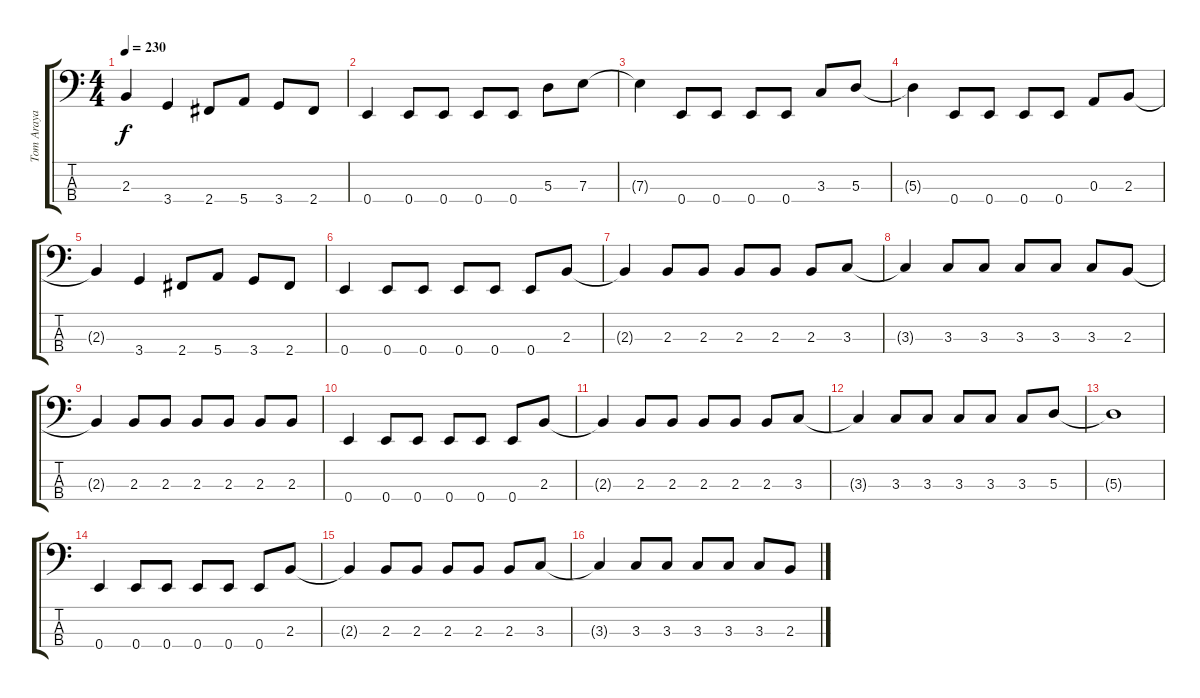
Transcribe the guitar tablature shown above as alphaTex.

\track ("Tom Araya" "Tom Araya") {instrument electricbassfinger}
\staff {score tabs}
\tuning (G2 D2 A1 E1) {hide}
\ts (4 4)
\tempo 230
\clef f4
\ks c
2.3{t}.4{dy f} 3.4.4 2.4.8 5.4.8 3.4.8 2.4.8 |
0.4.4 0.4.8 0.4.8 0.4.8 0.4.8 5.3.8 7.3.8 |
7.3{t}.4 0.4.8 0.4.8 0.4.8 0.4.8 3.3.8 5.3.8 |
5.3{t}.4 0.4.8 0.4.8 0.4.8 0.4.8 0.3.8 2.3.8 |
2.3{t}.4 3.4.4 2.4.8 5.4.8 3.4.8 2.4.8 |
0.4.4 0.4.8 0.4.8 0.4.8 0.4.8 0.4.8 2.3.8 |
2.3{t}.4 2.3.8 2.3.8 2.3.8 2.3.8 2.3.8 3.3.8 |
3.3{t}.4 3.3.8 3.3.8 3.3.8 3.3.8 3.3.8 2.3.8 |
2.3{t}.4 2.3.8 2.3.8 2.3.8 2.3.8 2.3.8 2.3.8 |
0.4.4 0.4.8 0.4.8 0.4.8 0.4.8 0.4.8 2.3.8 |
2.3{t}.4 2.3.8 2.3.8 2.3.8 2.3.8 2.3.8 3.3.8 |
3.3{t}.4 3.3.8 3.3.8 3.3.8 3.3.8 3.3.8 5.3.8 |
5.3{t}.1 |
0.4.4 0.4.8 0.4.8 0.4.8 0.4.8 0.4.8 2.3.8 |
2.3{t}.4 2.3.8 2.3.8 2.3.8 2.3.8 2.3.8 3.3.8 |
3.3{t}.4 3.3.8 3.3.8 3.3.8 3.3.8 3.3.8 2.3.8
